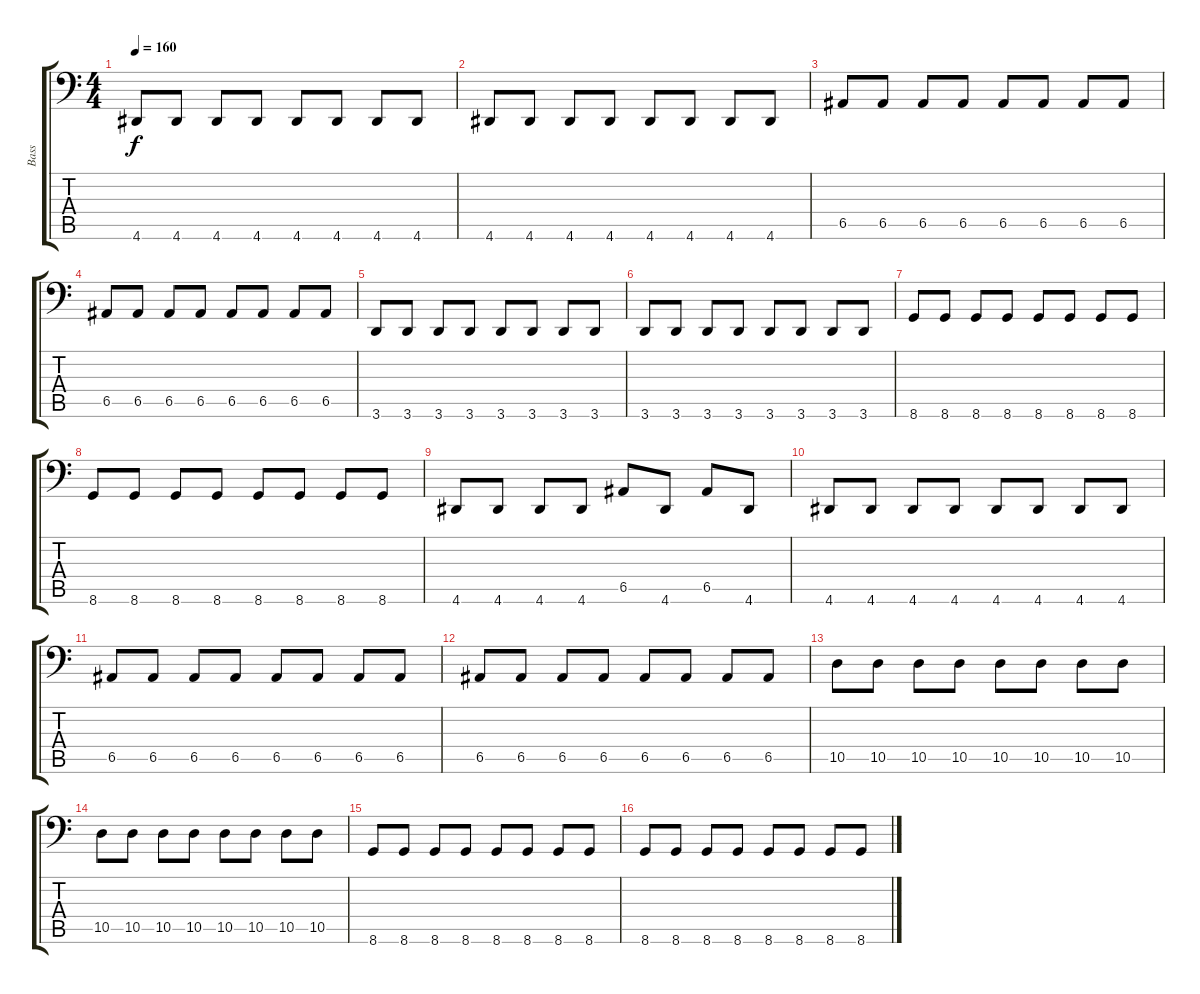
\track ("Bass" "Bass") {instrument electricbassfinger}
\staff {score tabs}
\tuning (C3 G2 D2 A1 E1 B0) {hide}
\ts (4 4)
\tempo 160
\clef f4
\ks c
4.6.8{dy f} 4.6.8 4.6.8 4.6.8 4.6.8 4.6.8 4.6.8 4.6.8 |
4.6.8 4.6.8 4.6.8 4.6.8 4.6.8 4.6.8 4.6.8 4.6.8 |
\section ("" " ")
6.5.8 6.5.8 6.5.8 6.5.8 6.5.8 6.5.8 6.5.8 6.5.8 |
6.5.8 6.5.8 6.5.8 6.5.8 6.5.8 6.5.8 6.5.8 6.5.8 |
3.6.8 3.6.8 3.6.8 3.6.8 3.6.8 3.6.8 3.6.8 3.6.8 |
3.6.8 3.6.8 3.6.8 3.6.8 3.6.8 3.6.8 3.6.8 3.6.8 |
8.6.8 8.6.8 8.6.8 8.6.8 8.6.8 8.6.8 8.6.8 8.6.8 |
8.6.8 8.6.8 8.6.8 8.6.8 8.6.8 8.6.8 8.6.8 8.6.8 |
4.6.8 4.6.8 4.6.8 4.6.8 6.5.8 4.6.8 6.5.8 4.6.8 |
4.6.8 4.6.8 4.6.8 4.6.8 4.6.8 4.6.8 4.6.8 4.6.8 |
6.5.8 6.5.8 6.5.8 6.5.8 6.5.8 6.5.8 6.5.8 6.5.8 |
6.5.8 6.5.8 6.5.8 6.5.8 6.5.8 6.5.8 6.5.8 6.5.8 |
10.5.8 10.5.8 10.5.8 10.5.8 10.5.8 10.5.8 10.5.8 10.5.8 |
10.5.8 10.5.8 10.5.8 10.5.8 10.5.8 10.5.8 10.5.8 10.5.8 |
8.6.8 8.6.8 8.6.8 8.6.8 8.6.8 8.6.8 8.6.8 8.6.8 |
8.6.8 8.6.8 8.6.8 8.6.8 8.6.8 8.6.8 8.6.8 8.6.8
